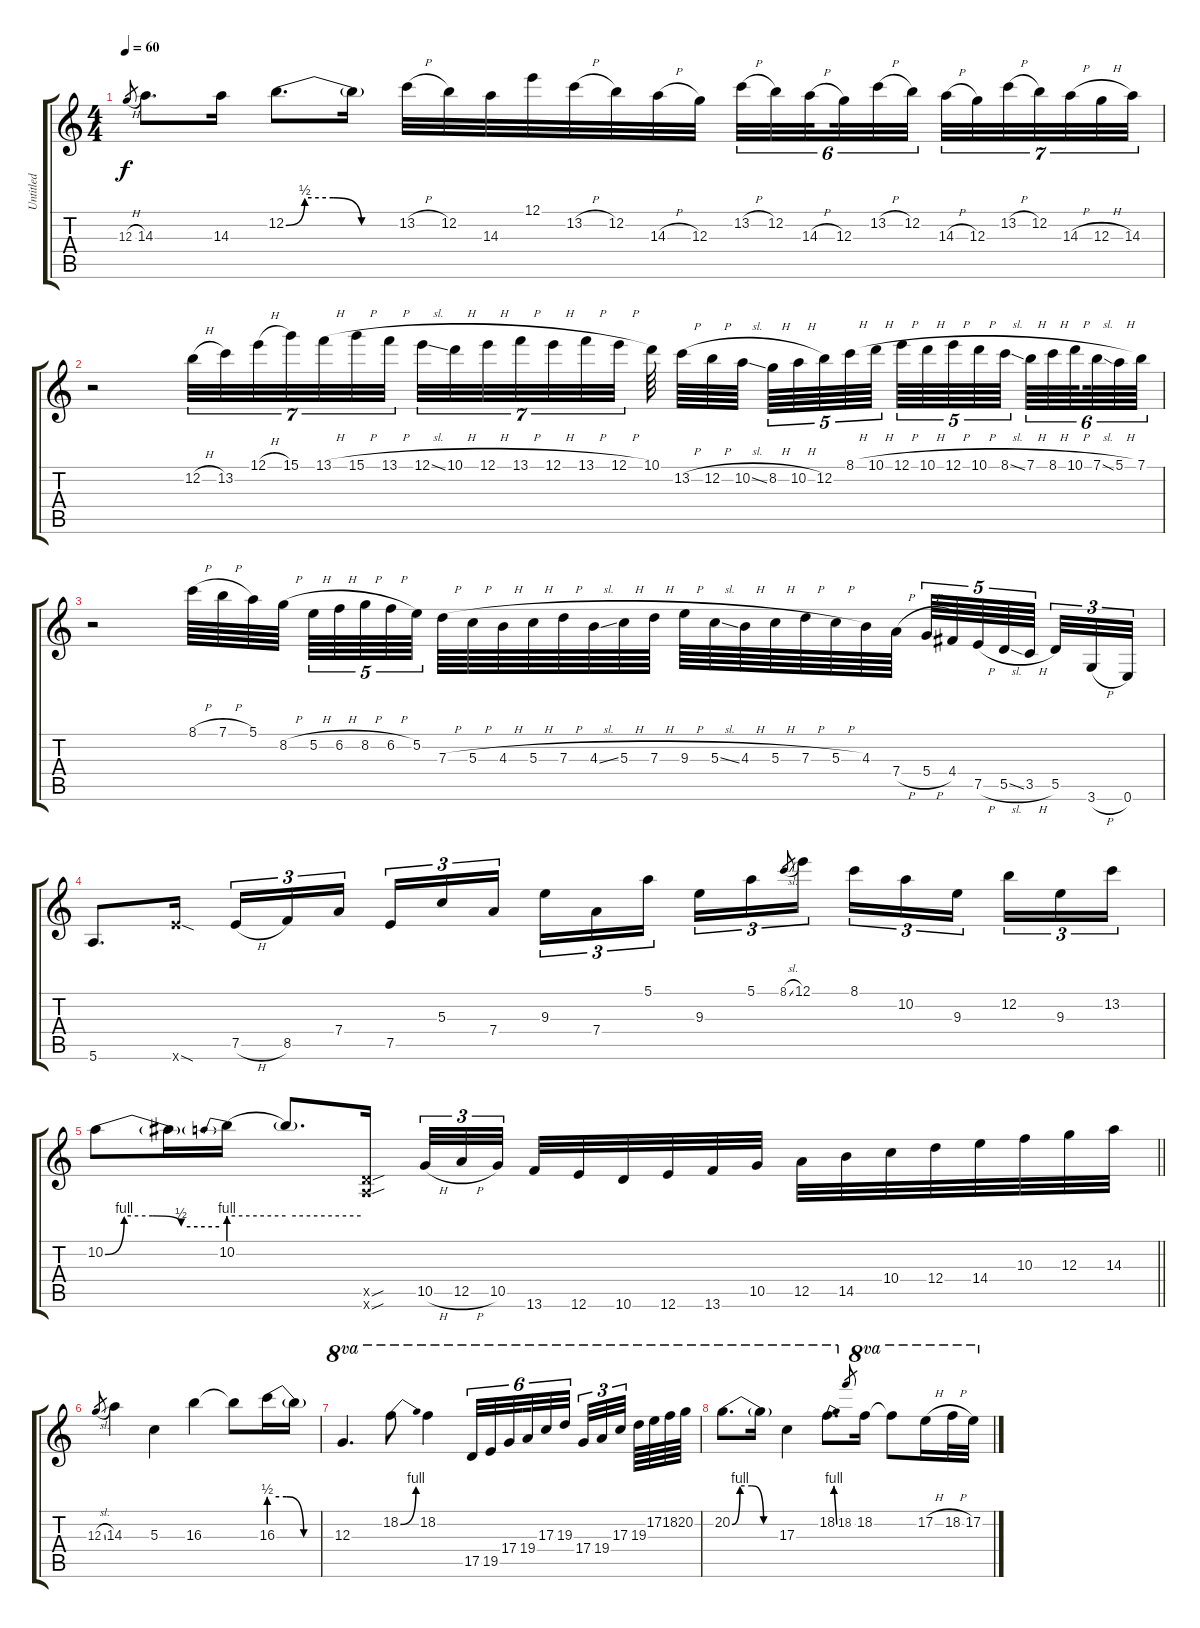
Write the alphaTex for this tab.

\track ("Untitled" "Untitled") {instrument overdrivenguitar}
\staff {score tabs}
\tuning (E4 B3 G3 D3 A2 E2) {hide}
\ts (4 4)
\tempo 60
\clef g2
\ks c
12.3{h}.8{gr dy f} 14.3.8{d} 14.3.16 12.2{be (custom 0 0 10 2 25 2 40 0 60 0)}.8{d} 12.2{t}.16 13.2{h}.32 12.2.32 14.3.32 12.1.32 13.2{h}.32 12.2.32 14.3{h}.32 12.3.32 13.2{h}.32{tu (6 4)} 12.2.32{tu (6 4)} 14.3{h}.32{tu (6 4) beam splitsecondary} 12.3.32{tu (6 4)} 13.2{h}.32{tu (6 4)} 12.2.32{tu (6 4) beam splitsecondary} 14.3{h}.32{tu (7 4)} 12.3.32{tu (7 4)} 13.2{h}.32{tu (7 4)} 12.2.32{tu (7 4)} 14.3{h}.32{tu (7 4)} 12.3{h}.32{tu (7 4)} 14.3.32{tu (7 4)} |
r.2 12.2{h}.32{tu (7 4)} 13.2.32{tu (7 4)} 12.1{h}.32{tu (7 4)} 15.1.32{tu (7 4)} 13.1{h}.32{tu (7 4)} 15.1{h}.32{tu (7 4)} 13.1{h}.32{tu (7 4) beam splitsecondary} 12.1{sl}.32{tu (7 4)} 10.1{h}.32{tu (7 4)} 12.1{h}.32{tu (7 4)} 13.1{h}.32{tu (7 4)} 12.1{h}.32{tu (7 4)} 13.1{h}.32{tu (7 4)} 12.1{h}.32{tu (7 4)} 10.1.64 13.2{h}.64 12.2{h}.64 10.2{sl}.64{beam splitsecondary} 8.2{h}.64{tu (5 4)} 10.2{h}.64{tu (5 4)} 12.2.64{tu (5 4)} 8.1{h}.64{tu (5 4)} 10.1{h}.64{tu (5 4) beam splitsecondary} 12.1{h}.64{tu (5 4)} 10.1{h}.64{tu (5 4)} 12.1{h}.64{tu (5 4)} 10.1{h}.64{tu (5 4)} 8.1{sl}.64{tu (5 4) beam splitsecondary} 7.1{h}.64{tu (6 4)} 8.1{h}.64{tu (6 4)} 10.1{h}.64{tu (6 4) beam splitsecondary} 7.1{sl}.64{tu (6 4)} 5.1{h}.64{tu (6 4)} 7.1.64{tu (6 4)} |
r.2 8.1{h}.64 7.1{h}.64 5.1.64 8.2{h}.64{beam splitsecondary} 5.2{h}.64{tu (5 4)} 6.2{h}.64{tu (5 4)} 8.2{h}.64{tu (5 4)} 6.2{h}.64{tu (5 4)} 5.2.64{tu (5 4) beam splitsecondary} 7.3{h}.64 5.3{h}.64 4.3{h}.64 5.3{h}.64 7.3{h}.64 4.3{sl}.64 5.3{h}.64 7.3{h}.64 9.3{h}.64 5.3{sl}.64 4.3{h}.64 5.3{h}.64 7.3{h}.64 5.3{h}.64 4.3.64 7.4{h}.64{beam splitsecondary} 5.4{h}.64{tu (5 4)} 4.4.64{tu (5 4)} 7.5{h}.64{tu (5 4)} 5.5{sl}.64{tu (5 4)} 3.5{h}.64{tu (5 4) beam splitsecondary} 5.5.32{tu (3 2)} 3.6{h}.32{tu (3 2)} 0.6.32{tu (3 2)} |
5.6.8{d} 12.6{sod x}.16 7.5{h}.16{tu (3 2)} 8.5.16{tu (3 2)} 7.4.16{tu (3 2) beam splitsecondary} 7.5.16{tu (3 2)} 5.3.16{tu (3 2)} 7.4.16{tu (3 2)} 9.3.16{tu (3 2)} 7.4.16{tu (3 2)} 5.1.16{tu (3 2) beam splitsecondary} 9.3.16{tu (3 2)} 5.1.16{tu (3 2)} 8.1{sl}.8{gr} 12.1.16{tu (3 2)} 8.1.16{tu (3 2)} 10.2.16{tu (3 2)} 9.3.16{tu (3 2) beam splitsecondary} 12.2.16{tu (3 2)} 9.3.16{tu (3 2)} 13.2.16{tu (3 2)} |
\barLineRight lightlight
10.2{be (custom 0 0 10 4 25 4 40 2 60 2)}.8 10.2{t}.16 10.2{be (prebend 0 4 60 4)}.16 10.2{be (hold 0 4 60 4) t}.8{d} (5.5{sou x} 5.6{sou x}).16 10.5{h}.32{tu (3 2)} 12.5{h}.32{tu (3 2)} 10.5.32{tu (3 2) beam splitsecondary} 13.6.32 12.6.32 10.6.32 12.6.32 13.6.32 10.5.32 12.5.32 14.5.32 10.4.32 12.4.32 14.4.32 10.3.32 12.3.32 14.3.32 |
12.3{sl}.8{gr} 14.3.4 5.3.4 16.3.4 16.3{t}.8 16.3{be (custom 0 2 20 2 40 0 60 0)}.16 16.3{t}.16 |
12.3.4{d ot 8va} 18.2{be (bend 0 0 60 4)}.8{ot 8va} 18.2.4{ot 8va} 17.5.32{tu (6 4) ot 8va} 19.5.32{tu (6 4) ot 8va} 17.4.32{tu (6 4) ot 8va beam splitsecondary} 19.4.32{tu (6 4) ot 8va} 17.3.32{tu (6 4) ot 8va} 19.3.32{tu (6 4) ot 8va beam splitsecondary} 17.4.32{tu (3 2) ot 8va} 19.4.32{tu (3 2) ot 8va} 17.3.32{tu (3 2) ot 8va beam splitsecondary} 19.3.64{ot 8va} 17.2.64{ot 8va} 18.2.64{ot 8va} 20.2.64{ot 8va} |
20.2{be (custom 0 0 10 4 25 4 40 0 60 0)}.8{d ot 8va} 20.2{t}.16{ot 8va} 17.3.4{ot 8va} 18.2{be (bend 0 0 60 4)}.8{d ot 8va} 18.2.8{gr} 18.2.16{ot 8va} 18.2{t}.8{ot 8va} 17.2{h}.16{ot 8va} 18.2{h}.32{ot 8va} 17.2{h}.32{ot 8va}
